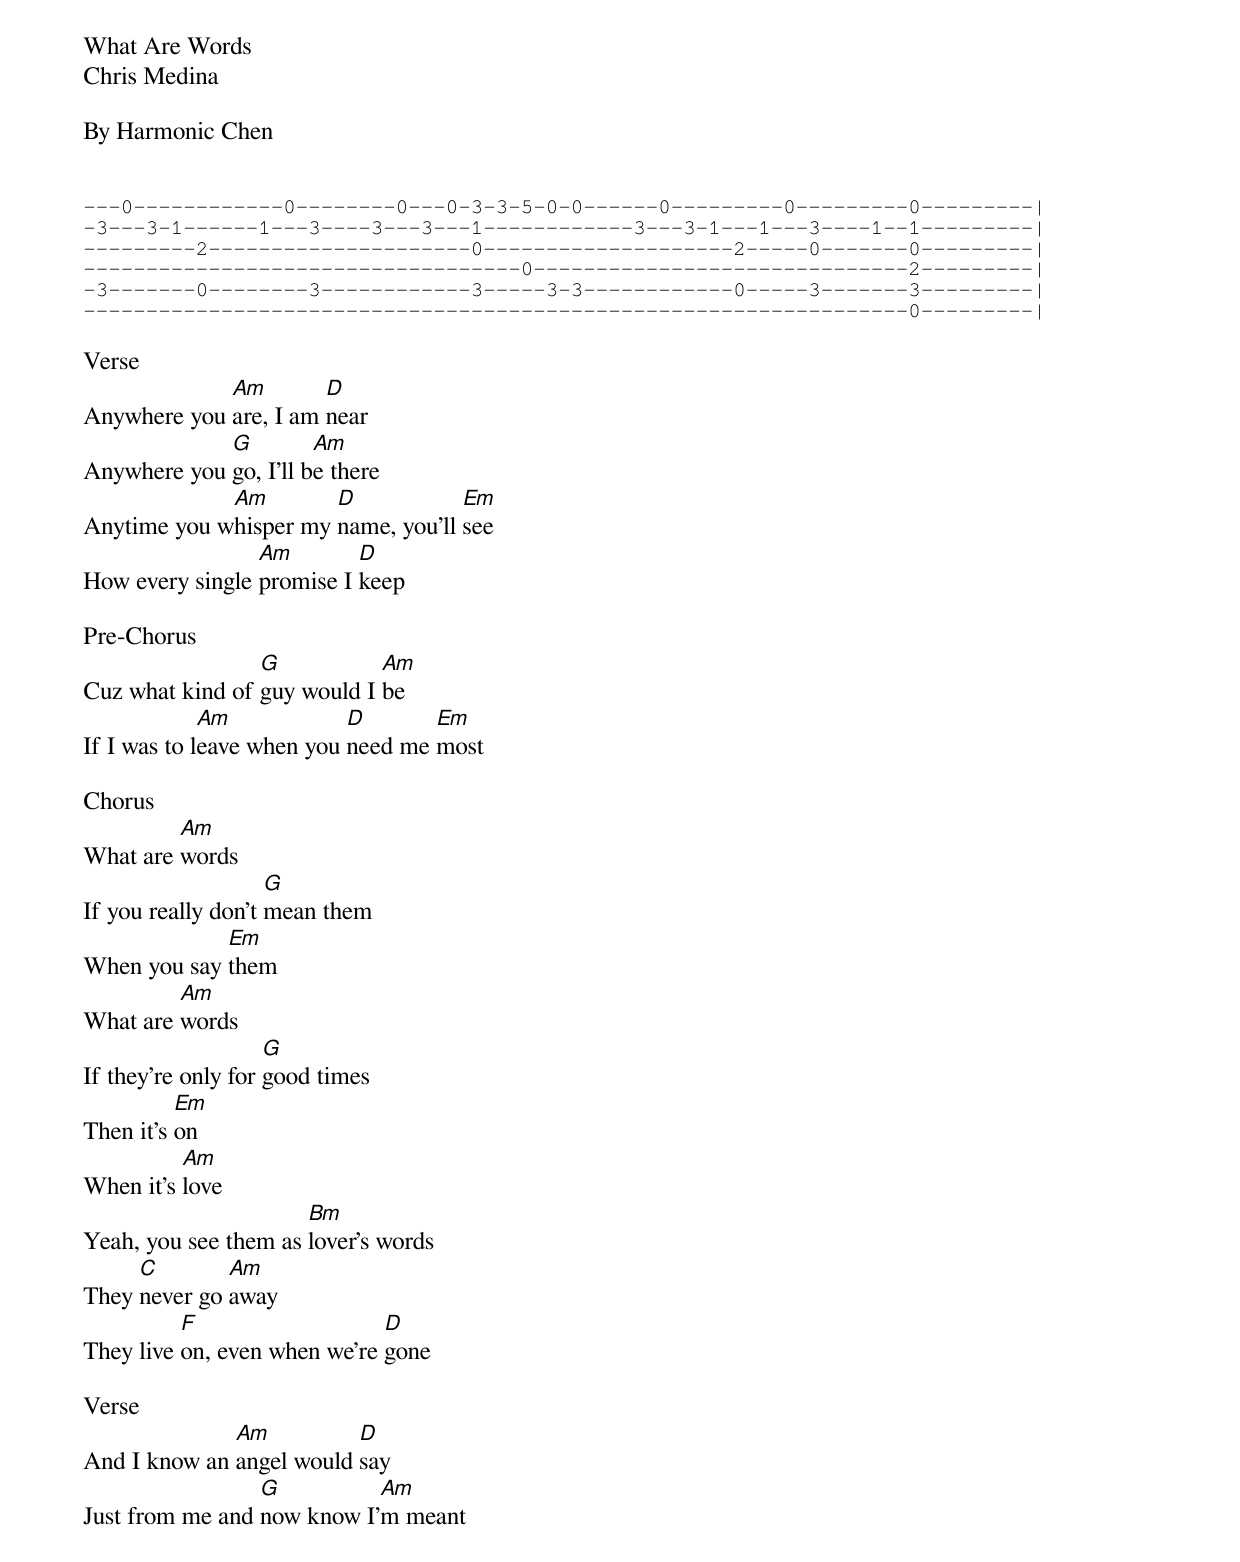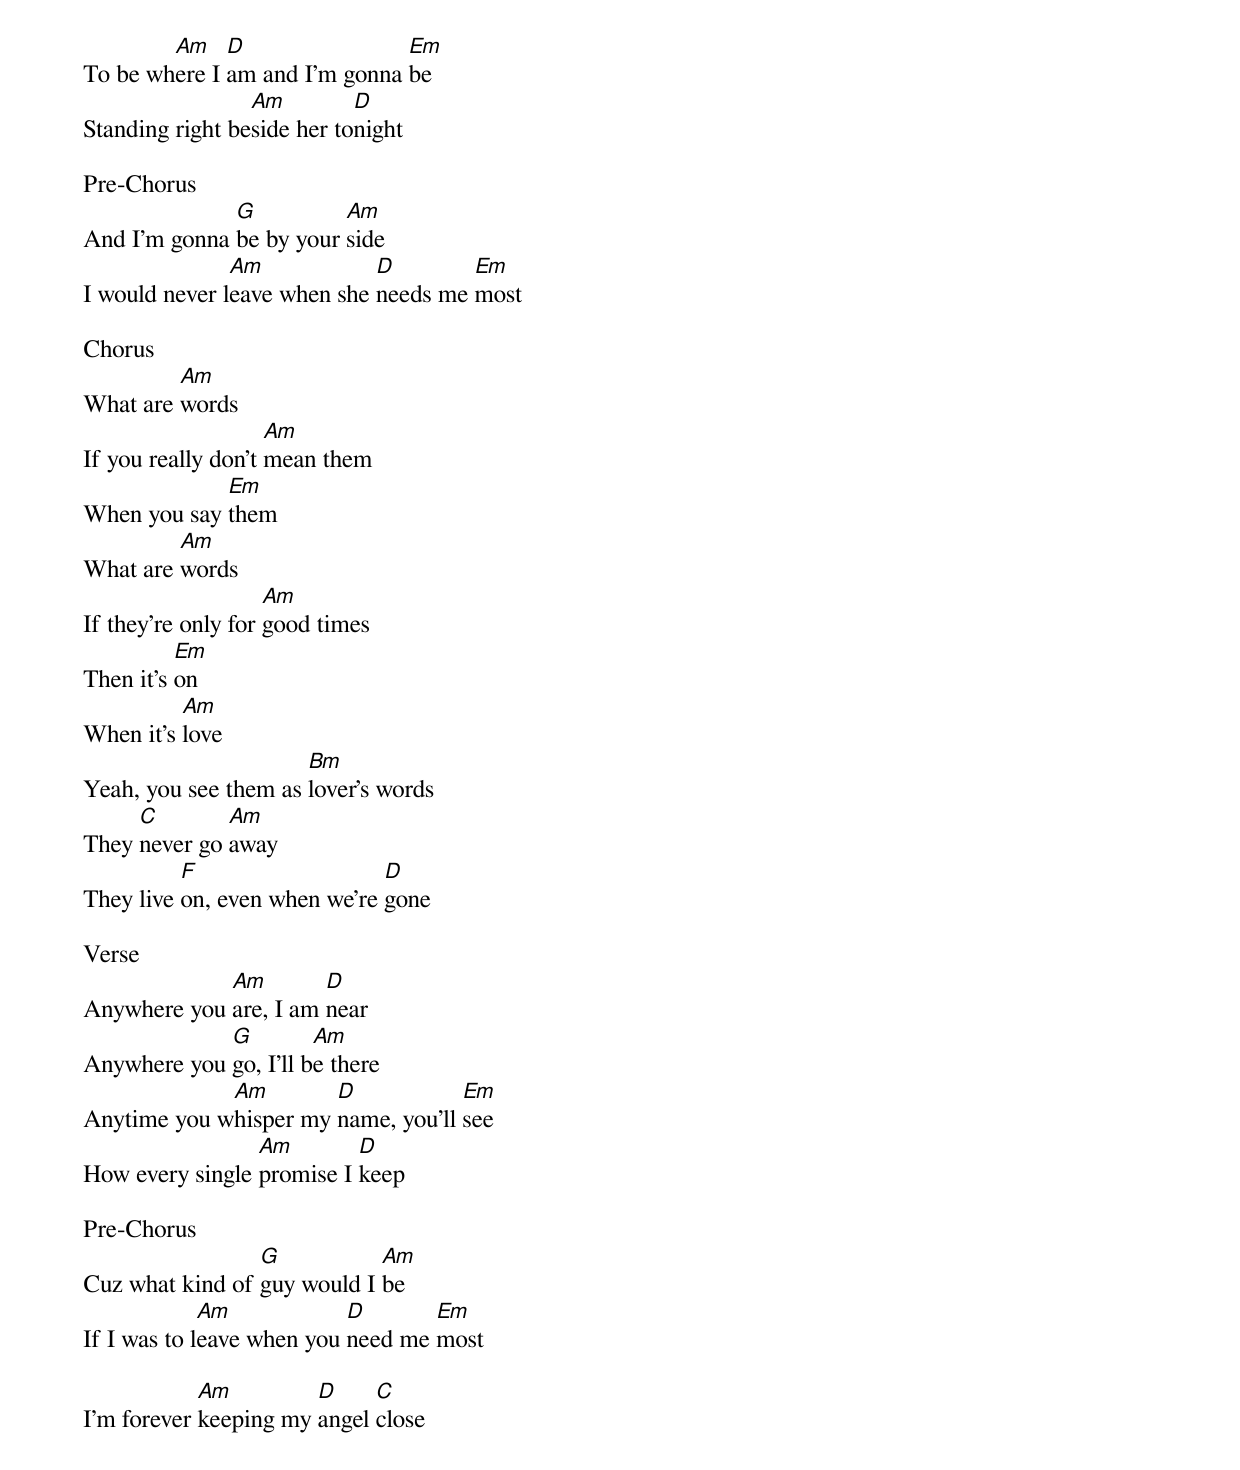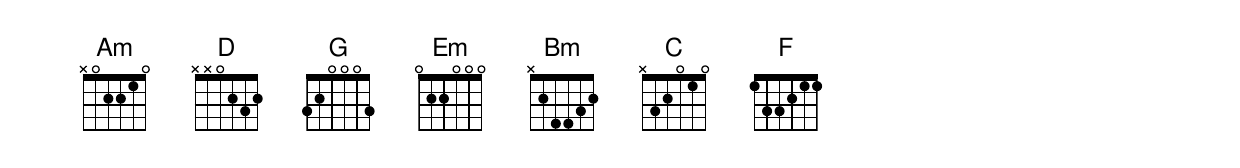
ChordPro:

What Are Words
Chris Medina

By Harmonic Chen


{sot}
---0------------0--------0---0-3-3-5-0-0------0---------0---------0---------|
-3---3-1------1---3----3---3---1------------3---3-1---1---3----1--1---------|
---------2---------------------0--------------------2-----0-------0---------|
-----------------------------------0------------------------------2---------|
-3-------0--------3------------3-----3-3------------0-----3-------3---------|
------------------------------------------------------------------0---------|
{eot}

Verse
Anywhere you [Am]are, I am [D]near
Anywhere you [G]go, I'll b[Am]e there
Anytime you w[Am]hisper my [D]name, you'll [Em]see
How every single [Am]promise I [D]keep

Pre-Chorus
Cuz what kind of [G]guy would I [Am]be
If I was to l[Am]eave when you [D]need me [Em]most

Chorus
What are [Am]words
If you really don't [G]mean them
When you say [Em]them
What are [Am]words
If they're only for [G]good times
Then it's [Em]on
When it's [Am]love
Yeah, you see them as [Bm]lover's words
They [C]never go [Am]away
They live [F]on, even when we're [D]gone

Verse
And I know an [Am]angel would [D]say
Just from me and [G]now know I'[Am]m meant
To be wh[Am]ere I [D]am and I'm gonna [Em]be
Standing right be[Am]side her to[D]night

Pre-Chorus
And I'm gonna [G]be by your [Am]side
I would never l[Am]eave when she [D]needs me [Em]most

Chorus
What are [Am]words
If you really don't [Am]mean them
When you say [Em]them
What are [Am]words
If they're only for [Am]good times
Then it's [Em]on
When it's [Am]love
Yeah, you see them as [Bm]lover's words
They [C]never go [Am]away
They live [F]on, even when we're [D]gone

Verse
Anywhere you [Am]are, I am [D]near
Anywhere you [G]go, I'll b[Am]e there
Anytime you w[Am]hisper my [D]name, you'll [Em]see
How every single [Am]promise I [D]keep

Pre-Chorus
Cuz what kind of [G]guy would I [Am]be
If I was to l[Am]eave when you [D]need me [Em]most

I'm forever [Am]keeping my [D]angel [C]close
